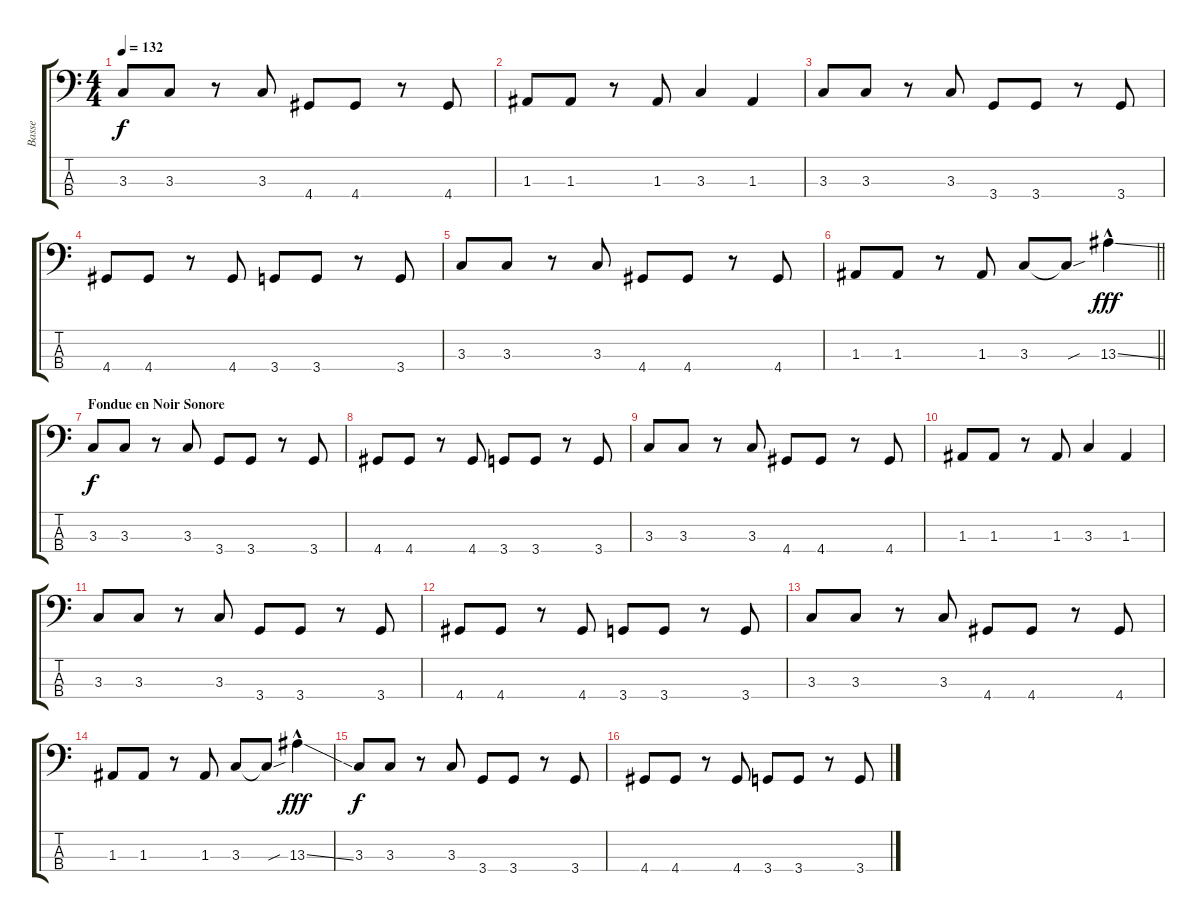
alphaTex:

\track ("Basse" "Basse") {instrument electricbassfinger}
\staff {score tabs}
\tuning (G2 D2 A1 E1) {hide}
\ts (4 4)
\tempo 132
\clef f4
\ks c
3.3.8{dy f} 3.3.8 r.8 3.3.8 4.4.8 4.4.8 r.8 4.4.8 |
1.3.8 1.3.8 r.8 1.3.8 3.3.4 1.3.4 |
3.3.8 3.3.8 r.8 3.3.8 3.4.8 3.4.8 r.8 3.4.8 |
4.4.8 4.4.8 r.8 4.4.8 3.4.8 3.4.8 r.8 3.4.8 |
3.3.8 3.3.8 r.8 3.3.8 4.4.8 4.4.8 r.8 4.4.8 |
\barLineRight lightlight
1.3.8 1.3.8 r.8 1.3.8 3.3.8 3.3{sou t}.8 13.3{ss hac}.4{dy fff} |
\section ("" "Fondue en Noir Sonore")
3.3.8{dy f volume 14} 3.3.8 r.8 3.3.8 3.4.8 3.4.8 r.8 3.4.8 |
4.4.8 4.4.8 r.8 4.4.8 3.4.8 3.4.8 r.8 3.4.8 |
3.3.8 3.3.8 r.8 3.3.8 4.4.8 4.4.8 r.8 4.4.8 |
1.3.8 1.3.8 r.8 1.3.8 3.3.4 1.3.4 |
3.3.8{volume 12} 3.3.8 r.8 3.3.8 3.4.8 3.4.8 r.8 3.4.8 |
4.4.8 4.4.8 r.8 4.4.8 3.4.8 3.4.8 r.8 3.4.8 |
3.3.8 3.3.8 r.8 3.3.8 4.4.8 4.4.8 r.8 4.4.8 |
1.3.8 1.3.8 r.8 1.3.8 3.3.8 3.3{sou t}.8 13.3{ss hac}.4{dy fff} |
3.3.8{dy f volume 6} 3.3.8 r.8 3.3.8 3.4.8 3.4.8 r.8 3.4.8 |
4.4.8 4.4.8 r.8 4.4.8 3.4.8 3.4.8 r.8 3.4.8
